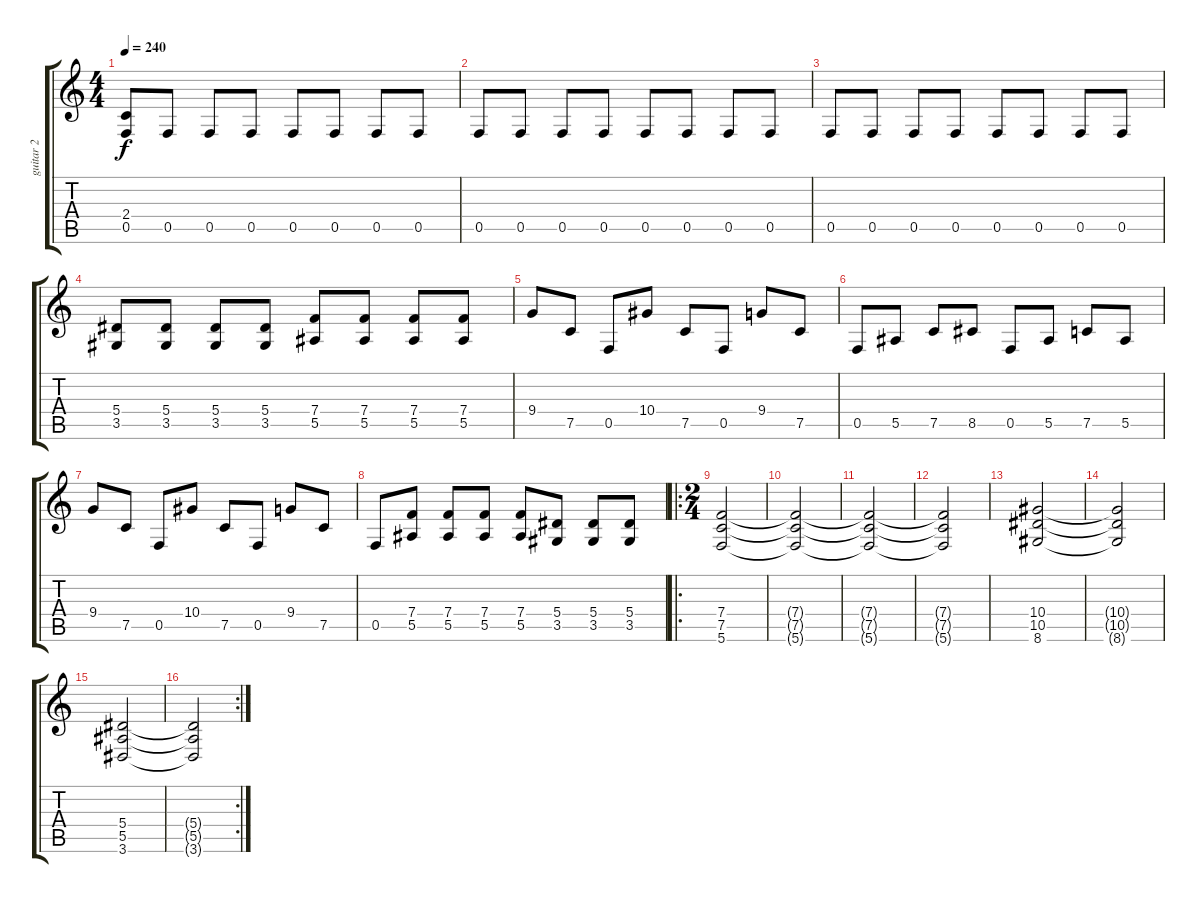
\track ("guitar 2" "guitar 2") {instrument distortionguitar}
\staff {score tabs}
\tuning (C4 G3 Eb3 Bb2 F2 C2) {hide}
\ts (4 4)
\tempo 240
\clef g2
\ks c
(2.4 0.5).8{dy f} 0.5.8 0.5.8 0.5.8 0.5.8 0.5.8 0.5.8 0.5.8 |
0.5.8 0.5.8 0.5.8 0.5.8 0.5.8 0.5.8 0.5.8 0.5.8 |
0.5.8 0.5.8 0.5.8 0.5.8 0.5.8 0.5.8 0.5.8 0.5.8 |
(5.4 3.5).8 (5.4 3.5).8 (5.4 3.5).8 (5.4 3.5).8 (7.4 5.5).8 (7.4 5.5).8 (7.4 5.5).8 (7.4 5.5).8 |
9.4.8 7.5.8 0.5.8 10.4.8 7.5.8 0.5.8 9.4.8 7.5.8 |
0.5.8 5.5.8 7.5.8 8.5.8 0.5.8 5.5.8 7.5.8 5.5.8 |
9.4.8 7.5.8 0.5.8 10.4.8 7.5.8 0.5.8 9.4.8 7.5.8 |
0.5.8 (7.4 5.5).8 (7.4 5.5).8 (7.4 5.5).8 (7.4 5.5).8 (5.4 3.5).8 (5.4 3.5).8 (5.4 3.5).8 |
\ro
\ts (2 4)
(7.4 7.5 5.6).2 |
(7.4{t} 7.5{t} 5.6{t}).2 |
(7.4{t} 7.5{t} 5.6{t}).2 |
(7.4{t} 7.5{t} 5.6{t}).2 |
(10.4 10.5 8.6).2 |
(10.4{t} 10.5{t} 8.6{t}).2 |
(5.4 5.5 3.6).2 |
\rc 2
(5.4{t} 5.5{t} 3.6{t}).2
